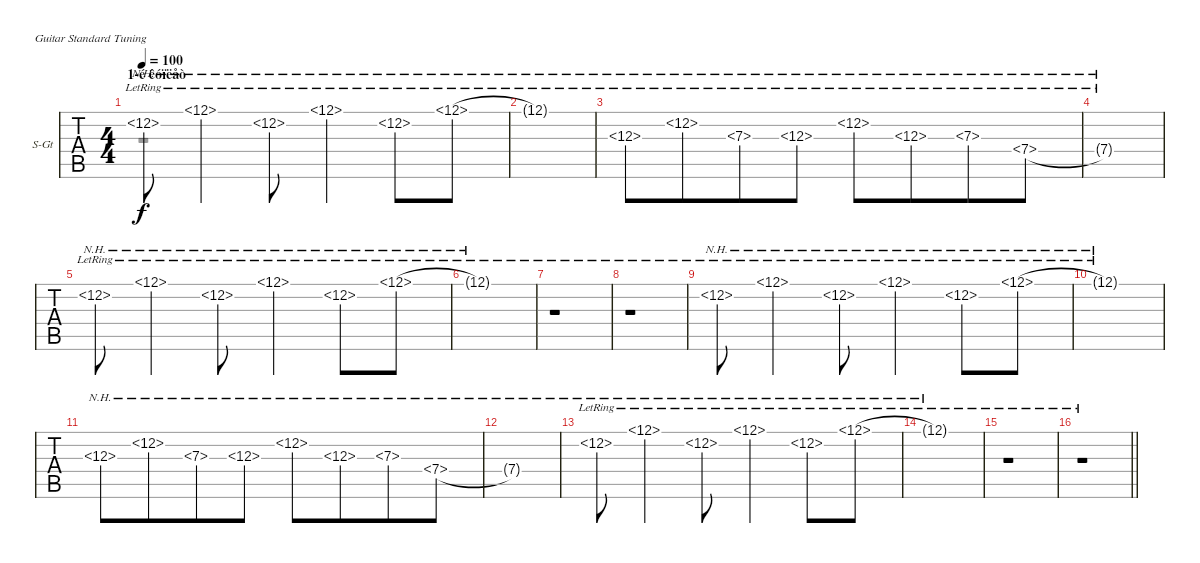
\bracketExtendMode groupsimilarinstruments
\firstSystemTrackNameOrientation horizontal
\otherSystemsTrackNameOrientation horizontal
\track ("Solo" "S-Gt") {instrument acousticguitarsteel}
\staff {tabs}
\tuning (E4 B3 G3 D3 A2 E2)
\voice
\ts (4 4)
\section ("" "1-é êóïëåò")
\tempo 100
\clef g2
\ks c
12.2{nh lr}.8{dy f} 12.1{nh lr}.4 12.2{nh lr}.8 12.1{nh lr}.4 12.2{nh lr}.8 12.1{nh lr}.8 |
12.1{nh lr t}.1 |
12.3{nh lr}.8 12.2{nh lr}.8{beam merge} 7.3{nh lr}.8 12.3{nh lr}.8 12.2{nh lr}.8 12.3{nh lr}.8{beam merge} 7.3{nh lr}.8 7.4{nh lr}.8 |
7.4{nh lr t}.1 |
12.2{nh lr}.8 12.1{nh lr}.4 12.2{nh lr}.8 12.1{nh lr}.4 12.2{nh lr}.8 12.1{nh lr}.8 |
12.1{nh lr t}.1 |
r.1 |
r.1 |
12.2{nh lr}.8 12.1{nh lr}.4 12.2{nh lr}.8 12.1{nh lr}.4 12.2{nh lr}.8 12.1{nh lr}.8 |
12.1{nh lr t}.1 |
12.3{nh}.8 12.2{nh}.8{beam merge} 7.3{nh}.8 12.3{nh}.8 12.2{nh}.8 12.3{nh}.8{beam merge} 7.3{nh}.8 7.4{nh}.8 |
7.4{nh t}.1 |
12.2{nh lr}.8 12.1{nh lr}.4 12.2{nh lr}.8 12.1{nh lr}.4 12.2{nh lr}.8 12.1{nh lr}.8 |
12.1{nh lr t}.1 |
r.1 |
\barLineRight lightlight
r.1
\voice
\clef g2
\ottava regular
\simile none
\ks c
r.1{dy f} |
|
|
|
|
|
|
|
|
|
|
|
|
|
|
\barLineRight lightlight
